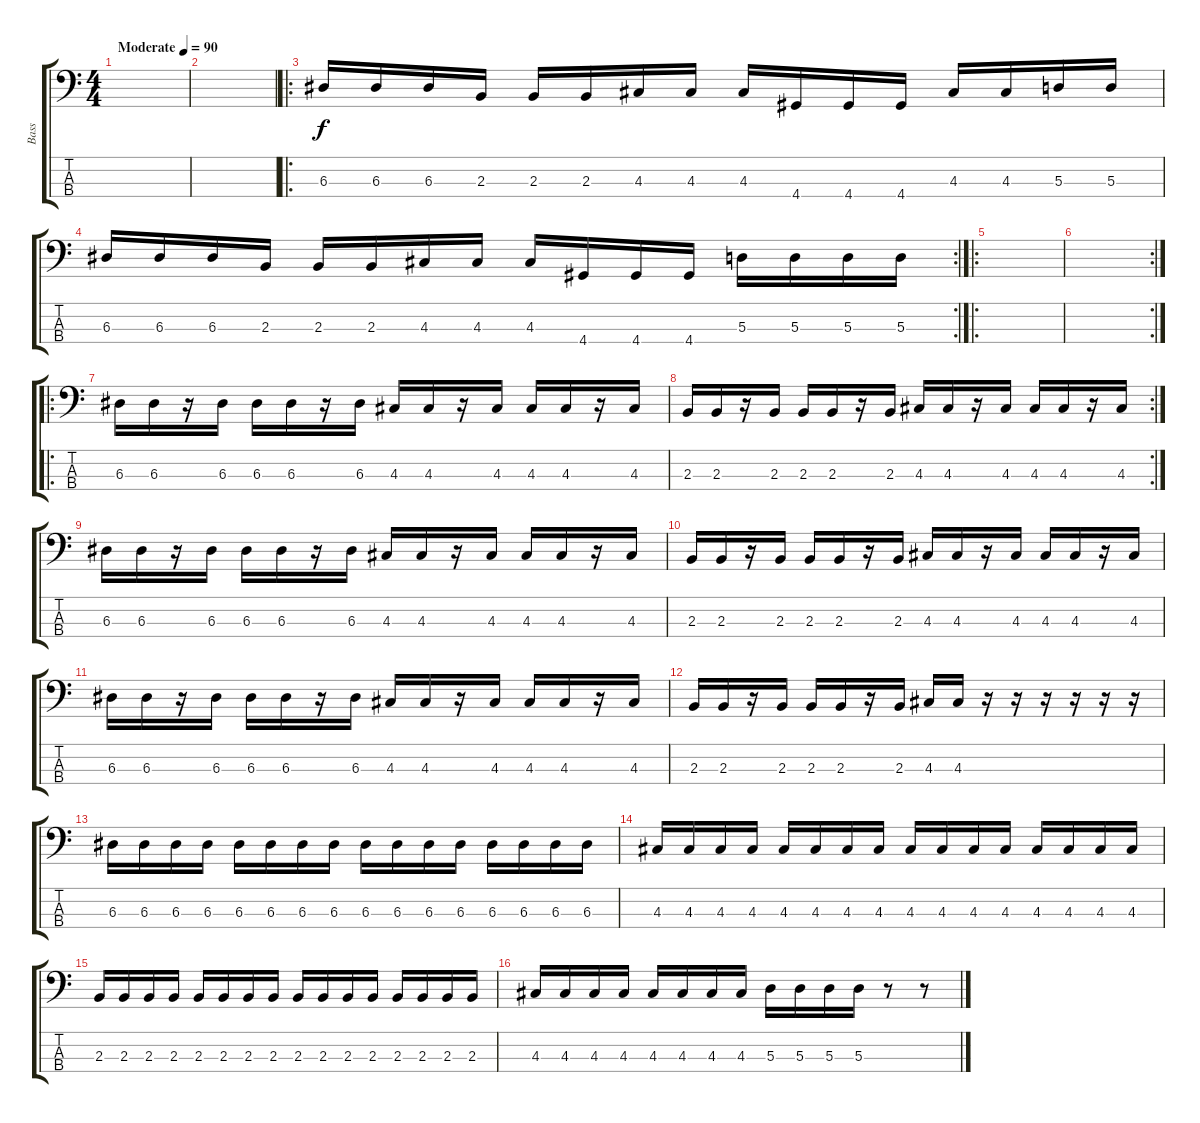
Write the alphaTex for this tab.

\track ("Bass" "Bass") {instrument electricbassfinger}
\staff {score tabs}
\tuning (G2 D2 A1 E1) {hide}
\ts (4 4)
\tempo (90 "Moderate")
\clef f4
\ks c
|
|
\ro
6.3.16 6.3.16 6.3.16 2.3.16 2.3.16 2.3.16 4.3.16 4.3.16 4.3.16 4.4.16 4.4.16 4.4.16 4.3.16 4.3.16 5.3.16 5.3.16 |
\rc 2
6.3.16 6.3.16 6.3.16 2.3.16 2.3.16 2.3.16 4.3.16 4.3.16 4.3.16 4.4.16 4.4.16 4.4.16 5.3.16 5.3.16 5.3.16 5.3.16 |
\ro
|
\rc 2
|
\ro
6.3.16 6.3.16 r.16 6.3.16 6.3.16 6.3.16 r.16 6.3.16 4.3.16 4.3.16 r.16 4.3.16 4.3.16 4.3.16 r.16 4.3.16 |
\rc 2
2.3.16 2.3.16 r.16 2.3.16 2.3.16 2.3.16 r.16 2.3.16 4.3.16 4.3.16 r.16 4.3.16 4.3.16 4.3.16 r.16 4.3.16 |
6.3.16 6.3.16 r.16 6.3.16 6.3.16 6.3.16 r.16 6.3.16 4.3.16 4.3.16 r.16 4.3.16 4.3.16 4.3.16 r.16 4.3.16 |
2.3.16 2.3.16 r.16 2.3.16 2.3.16 2.3.16 r.16 2.3.16 4.3.16 4.3.16 r.16 4.3.16 4.3.16 4.3.16 r.16 4.3.16 |
6.3.16 6.3.16 r.16 6.3.16 6.3.16 6.3.16 r.16 6.3.16 4.3.16 4.3.16 r.16 4.3.16 4.3.16 4.3.16 r.16 4.3.16 |
2.3.16 2.3.16 r.16 2.3.16 2.3.16 2.3.16 r.16 2.3.16 4.3.16 4.3.16 r.16 r.16 r.16 r.16 r.16 r.16 |
6.3.16 6.3.16 6.3.16 6.3.16 6.3.16 6.3.16 6.3.16 6.3.16 6.3.16 6.3.16 6.3.16 6.3.16 6.3.16 6.3.16 6.3.16 6.3.16 |
4.3.16 4.3.16 4.3.16 4.3.16 4.3.16 4.3.16 4.3.16 4.3.16 4.3.16 4.3.16 4.3.16 4.3.16 4.3.16 4.3.16 4.3.16 4.3.16 |
2.3.16 2.3.16 2.3.16 2.3.16 2.3.16 2.3.16 2.3.16 2.3.16 2.3.16 2.3.16 2.3.16 2.3.16 2.3.16 2.3.16 2.3.16 2.3.16 |
4.3.16 4.3.16 4.3.16 4.3.16 4.3.16 4.3.16 4.3.16 4.3.16 5.3.16 5.3.16 5.3.16 5.3.16 r.8 r.8
